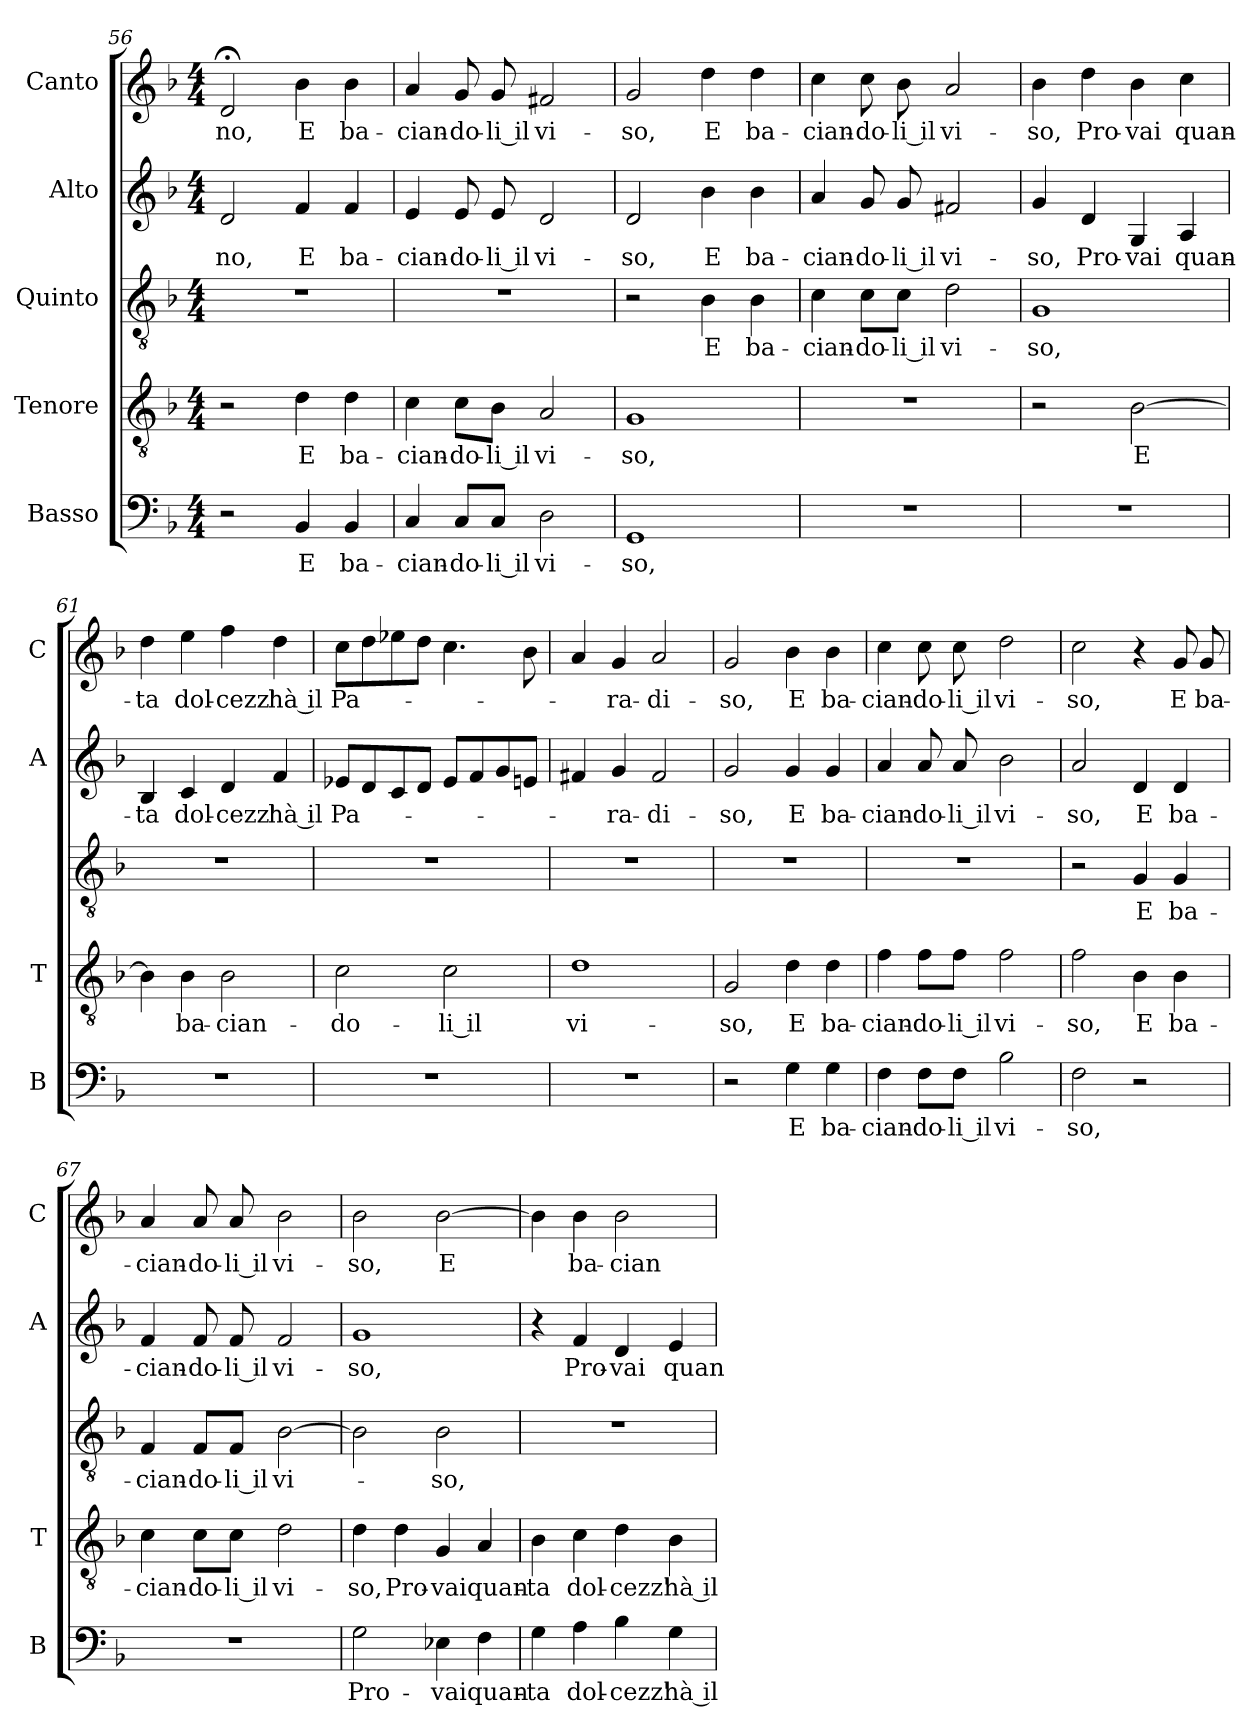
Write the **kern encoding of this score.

**kern	**text	**kern	**text	**kern	**text	**kern	**text	**kern	**text
*part5	*part5	*part4	*part4	*part3	*part3	*part2	*part2	*part1	*part1
*staff5	*staff5	*staff4	*staff4	*staff3	*staff3	*staff2	*staff2	*staff1	*staff1
*I"Basso	*	*I"Tenore	*	*I"Quinto	*	*I"Alto	*	*I"Canto	*
*I'B	*	*I'T	*	*	*	*I'A	*	*I'C	*
*clefF4	*	*clefGv2	*	*clefGv2	*	*clefG2	*	*clefG2	*
*k[b-]	*	*k[b-]	*	*k[b-]	*	*k[b-]	*	*k[b-]	*
*F:	*	*F:	*	*F:	*	*F:	*	*F:	*
*M4/4	*	*M4/4	*	*M4/4	*	*M4/4	*	*M4/4	*
=56	=56	=56	=56	=56	=56	=56	=56	=56	=56
!	!	!	!	!	!	!	!LO:LY:b	!	!LO:LY:b
2r	.	2r	.	1r	.	2d/	-no,	2d;</	-no,
!	!LO:LY:b	!	!LO:LY:b	!	!	!	!LO:LY:b	!	!LO:LY:b
4BB-/	E	4d\	E	.	.	4f/	E	4b-\	E
!	!LO:LY:b	!	!LO:LY:b	!	!	!	!LO:LY:b	!	!LO:LY:b
4BB-/	ba-	4d\	ba-	.	.	4f/	ba-	4b-\	ba-
!!LO:LB:g=z
=57	=57	=57	=57	=57	=57	=57	=57	=57	=57
!	!LO:LY:b	!	!LO:LY:b	!	!	!	!LO:LY:b	!	!LO:LY:b
4C/	-cian-	4c\	-cian-	1r	.	4e/	-cian-	4a/	-cian-
!	!LO:LY:b	!	!LO:LY:b	!	!	!	!LO:LY:b	!	!LO:LY:b
8C/L	-do-	8c\L	-do-	.	.	8e/	-do-	8g/	-do-
!	!LO:LY:b	!	!LO:LY:b	!	!	!	!LO:LY:b	!	!LO:LY:b
8C/J	-li il	8B-\J	-li il	.	.	8e/	-li il	8g/	-li il
!	!LO:LY:b	!	!LO:LY:b	!	!	!	!LO:LY:b	!	!LO:LY:b
2D\	vi-	2A/	vi-	.	.	2d/	vi-	2f#X/	vi-
=58	=58	=58	=58	=58	=58	=58	=58	=58	=58
!	!LO:LY:b	!	!LO:LY:b	!	!	!	!LO:LY:b	!	!LO:LY:b
1GG	-so,	1G	-so,	2r	.	2d/	-so,	2g/	-so,
!	!	!	!	!	!LO:LY:b	!	!LO:LY:b	!	!LO:LY:b
.	.	.	.	4B-\	E	4b-\	E	4dd\	E
!	!	!	!	!	!LO:LY:b	!	!LO:LY:b	!	!LO:LY:b
.	.	.	.	4B-\	ba-	4b-\	ba-	4dd\	ba-
=59	=59	=59	=59	=59	=59	=59	=59	=59	=59
!	!	!	!	!	!LO:LY:b	!	!LO:LY:b	!	!LO:LY:b
1r	.	1r	.	4c\	-cian-	4a/	-cian-	4cc\	-cian-
!	!	!	!	!	!LO:LY:b	!	!LO:LY:b	!	!LO:LY:b
.	.	.	.	8c\L	-do-	8g/	-do-	8cc\	-do-
!	!	!	!	!	!LO:LY:b	!	!LO:LY:b	!	!LO:LY:b
.	.	.	.	8c\J	-li il	8g/	-li il	8b-\	-li il
!	!	!	!	!	!LO:LY:b	!	!LO:LY:b	!	!LO:LY:b
.	.	.	.	2d\	vi-	2f#X/	vi-	2a/	vi-
=60	=60	=60	=60	=60	=60	=60	=60	=60	=60
!	!	!	!	!	!LO:LY:b	!	!LO:LY:b	!	!LO:LY:b
1r	.	2r	.	1G	-so,	4g/	-so,	4b-\	-so,
!	!	!	!	!	!	!	!LO:LY:b	!	!LO:LY:b
.	.	.	.	.	.	4d/	Pro-	4dd\	Pro-
!	!	!	!LO:LY:b	!	!	!	!LO:LY:b	!	!LO:LY:b
.	.	[2B-\	E	.	.	4G/	-vai	4b-\	-vai
!	!	!	!	!	!	!	!LO:LY:b	!	!LO:LY:b
.	.	.	.	.	.	4A/	quan-	4cc\	quan-
=61	=61	=61	=61	=61	=61	=61	=61	=61	=61
!	!	!	!	!	!	!	!LO:LY:b	!	!LO:LY:b
1r	.	4B-\]	.	1r	.	4B-/	-ta	4dd\	-ta
!	!	!	!LO:LY:b	!	!	!	!LO:LY:b	!	!LO:LY:b
.	.	4B-\	ba-	.	.	4c/	dol-	4ee\	dol-
!	!	!	!LO:LY:b	!	!	!	!LO:LY:b	!	!LO:LY:b
.	.	2B-\	-cian-	.	.	4d/	-cezz'	4ff\	-cezz'
!	!	!	!	!	!	!	!LO:LY:b	!	!LO:LY:b
.	.	.	.	.	.	4f/	hà il	4dd\	hà il
=62	=62	=62	=62	=62	=62	=62	=62	=62	=62
!	!	!	!LO:LY:b	!	!	!	!LO:LY:b	!	!LO:LY:b
1r	.	2c\	-do-	1r	.	8e-X/L	Pa-	8cc\L	Pa-
.	.	.	.	.	.	8d/	.	8dd\	.
.	.	.	.	.	.	8c/	.	8ee-X\	.
.	.	.	.	.	.	8d/J	.	8dd\J	.
!	!	!	!LO:LY:b	!	!	!	!	!	!
.	.	2c\	-li il	.	.	8e-/L	.	4.cc\	.
.	.	.	.	.	.	8f/	.	.	.
.	.	.	.	.	.	8g/	.	.	.
.	.	.	.	.	.	8en/J	.	8b-\	.
!!LO:LB:g=z
=63	=63	=63	=63	=63	=63	=63	=63	=63	=63
!	!	!	!LO:LY:b	!	!	!	!	!	!
1r	.	1d	vi-	1r	.	4f#X/	.	4a/	.
!	!	!	!	!	!	!	!LO:LY:b	!	!LO:LY:b
.	.	.	.	.	.	4g/	-ra-	4g/	-ra-
!	!	!	!	!	!	!	!LO:LY:b	!	!LO:LY:b
.	.	.	.	.	.	2f#/	-di-	2a/	-di-
=64	=64	=64	=64	=64	=64	=64	=64	=64	=64
!	!	!	!LO:LY:b	!	!	!	!LO:LY:b	!	!LO:LY:b
2r	.	2G/	-so,	1r	.	2g/	-so,	2g/	-so,
!	!LO:LY:b	!	!LO:LY:b	!	!	!	!LO:LY:b	!	!LO:LY:b
4G\	E	4d\	E	.	.	4g/	E	4b-\	E
!	!LO:LY:b	!	!LO:LY:b	!	!	!	!LO:LY:b	!	!LO:LY:b
4G\	ba-	4d\	ba-	.	.	4g/	ba-	4b-\	ba-
=65	=65	=65	=65	=65	=65	=65	=65	=65	=65
!	!LO:LY:b	!	!LO:LY:b	!	!	!	!LO:LY:b	!	!LO:LY:b
4F\	-cian-	4f\	-cian-	1r	.	4a/	-cian-	4cc\	-cian-
!	!LO:LY:b	!	!LO:LY:b	!	!	!	!LO:LY:b	!	!LO:LY:b
8F\L	-do-	8f\L	-do-	.	.	8a/	-do-	8cc\	-do-
!	!LO:LY:b	!	!LO:LY:b	!	!	!	!LO:LY:b	!	!LO:LY:b
8F\J	-li il	8f\J	-li il	.	.	8a/	-li il	8cc\	-li il
!	!LO:LY:b	!	!LO:LY:b	!	!	!	!LO:LY:b	!	!LO:LY:b
2B-\	vi-	2f\	vi-	.	.	2b-\	vi-	2dd\	vi-
=66	=66	=66	=66	=66	=66	=66	=66	=66	=66
!	!LO:LY:b	!	!LO:LY:b	!	!	!	!LO:LY:b	!	!LO:LY:b
2F\	-so,	2f\	-so,	2r	.	2a/	-so,	2cc\	-so,
!	!	!	!LO:LY:b	!	!LO:LY:b	!	!LO:LY:b	!	!
2r	.	4B-\	E	4G/	E	4d/	E	4r	.
!	!	!	!LO:LY:b	!	!LO:LY:b	!	!LO:LY:b	!	!LO:LY:b
.	.	4B-\	ba-	4G/	ba-	4d/	ba-	8g/	E
!	!	!	!	!	!	!	!	!	!LO:LY:b
.	.	.	.	.	.	.	.	8g/	ba-
=67	=67	=67	=67	=67	=67	=67	=67	=67	=67
!	!	!	!LO:LY:b	!	!LO:LY:b	!	!LO:LY:b	!	!LO:LY:b
1r	.	4c\	-cian-	4F/	-cian-	4f/	-cian-	4a/	-cian-
!	!	!	!LO:LY:b	!	!LO:LY:b	!	!LO:LY:b	!	!LO:LY:b
.	.	8c\L	-do-	8F/L	-do-	8f/	-do-	8a/	-do-
!	!	!	!LO:LY:b	!	!LO:LY:b	!	!LO:LY:b	!	!LO:LY:b
.	.	8c\J	-li il	8F/J	-li il	8f/	-li il	8a/	-li il
!	!	!	!LO:LY:b	!	!LO:LY:b	!	!LO:LY:b	!	!LO:LY:b
.	.	2d\	vi-	[2B-\	vi-	2f/	vi-	2b-\	vi-
=68	=68	=68	=68	=68	=68	=68	=68	=68	=68
!	!LO:LY:b	!	!LO:LY:b	!	!	!	!LO:LY:b	!	!LO:LY:b
2G\	Pro-	4d\	-so,	2B-\]	.	1g	-so,	2b-\	-so,
!	!	!	!LO:LY:b	!	!	!	!	!	!
.	.	4d\	Pro-	.	.	.	.	.	.
!	!LO:LY:b	!	!LO:LY:b	!	!LO:LY:b	!	!	!	!LO:LY:b
4E-X\	-vai	4G/	-vai	2B-\	-so,	.	.	[2b-\	E
!	!LO:LY:b	!	!LO:LY:b	!	!	!	!	!	!
4F\	quan-	4A/	quan-	.	.	.	.	.	.
!!LO:PB:g=z
=69	=69	=69	=69	=69	=69	=69	=69	=69	=69
!	!LO:LY:b	!	!LO:LY:b	!	!	!	!	!	!
4G\	-ta	4B-\	-ta	1r	.	4r	.	4b-\]	.
!	!LO:LY:b	!	!LO:LY:b	!	!	!	!LO:LY:b	!	!LO:LY:b
4A\	dol-	4c\	dol-	.	.	4f/	Pro-	4b-\	ba-
!	!LO:LY:b	!	!LO:LY:b	!	!	!	!LO:LY:b	!	!LO:LY:b
4B-\	-cezz'	4d\	-cezz'	.	.	4d/	-vai	2b-\	-cian-
!	!LO:LY:b	!	!LO:LY:b	!	!	!	!LO:LY:b	!	!
4G\	hà il	4B-\	hà il	.	.	4e/	quan-	.	.
=	=	=	=	=	=	=	=	=	=
*-	*-	*-	*-	*-	*-	*-	*-	*-	*-
